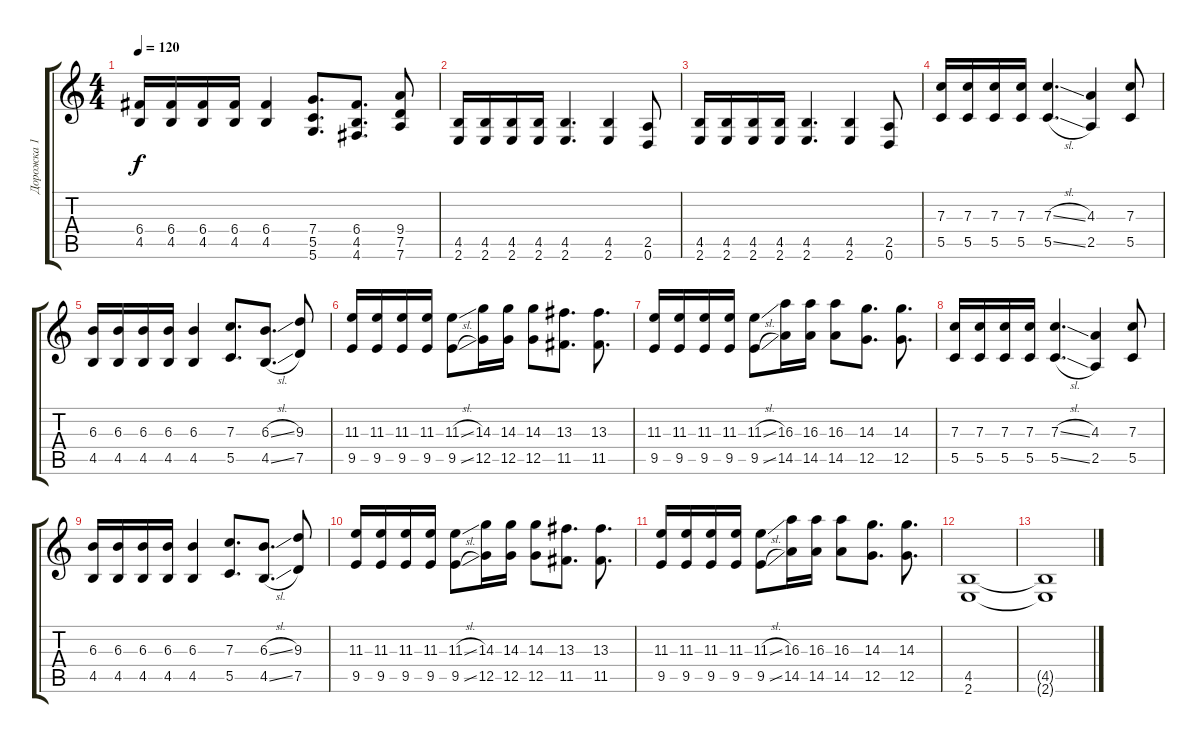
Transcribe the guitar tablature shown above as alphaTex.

\track ("Дорожка 1" "Дорожка 1") {instrument distortionguitar}
\staff {score tabs}
\tuning (D4 A3 F3 C3 G2 D2) {hide}
\ts (4 4)
\tempo 120
\clef g2
\ks c
(6.4 4.5).16{dy f} (6.4 4.5).16 (6.4 4.5).16 (6.4 4.5).16 (6.4 4.5).4 (7.4 5.5 5.6).8{d} (6.4 4.5 4.6).8{d} (9.4 7.5 7.6).8 |
(4.5 2.6).16 (4.5 2.6).16 (4.5 2.6).16 (4.5 2.6).16 (4.5 2.6).4{d} (4.5 2.6).4 (2.5 0.6).8 |
(4.5 2.6).16 (4.5 2.6).16 (4.5 2.6).16 (4.5 2.6).16 (4.5 2.6).4{d} (4.5 2.6).4 (2.5 0.6).8 |
(7.3 5.5).16{volume 7 balance 8} (7.3 5.5).16 (7.3 5.5).16 (7.3 5.5).16 (7.3{sl} 5.5{sl}).4{d} (4.3 2.5).4 (7.3 5.5).8 |
(6.3 4.5).16 (6.3 4.5).16 (6.3 4.5).16 (6.3 4.5).16 (6.3 4.5).4 (7.3 5.5).8{d} (6.3{sl} 4.5{sl}).8{d} (9.3 7.5).8 |
(11.3 9.5).16 (11.3 9.5).16 (11.3 9.5).16 (11.3 9.5).16 (11.3{sl} 9.5{sl}).8 (14.3 12.5).16 (14.3 12.5).16 (14.3 12.5).8 (13.3 11.5).8{d} (13.3 11.5).8{d} |
(11.3 9.5).16 (11.3 9.5).16 (11.3 9.5).16 (11.3 9.5).16 (11.3{sl} 9.5{sl}).8 (16.3 14.5).16 (16.3 14.5).16 (16.3 14.5).8 (14.3 12.5).8{d} (14.3 12.5).8{d} |
(7.3 5.5).16 (7.3 5.5).16 (7.3 5.5).16 (7.3 5.5).16 (7.3{sl} 5.5{sl}).4{d} (4.3 2.5).4 (7.3 5.5).8 |
(6.3 4.5).16 (6.3 4.5).16 (6.3 4.5).16 (6.3 4.5).16 (6.3 4.5).4 (7.3 5.5).8{d} (6.3{sl} 4.5{sl}).8{d} (9.3 7.5).8 |
(11.3 9.5).16 (11.3 9.5).16 (11.3 9.5).16 (11.3 9.5).16 (11.3{sl} 9.5{sl}).8 (14.3 12.5).16 (14.3 12.5).16 (14.3 12.5).8 (13.3 11.5).8{d} (13.3 11.5).8{d} |
(11.3 9.5).16 (11.3 9.5).16 (11.3 9.5).16 (11.3 9.5).16 (11.3{sl} 9.5{sl}).8 (16.3 14.5).16 (16.3 14.5).16 (16.3 14.5).8 (14.3 12.5).8{d} (14.3 12.5).8{d} |
(4.5 2.6).1{balance 0} |
(4.5{t} 2.6{t}).1
